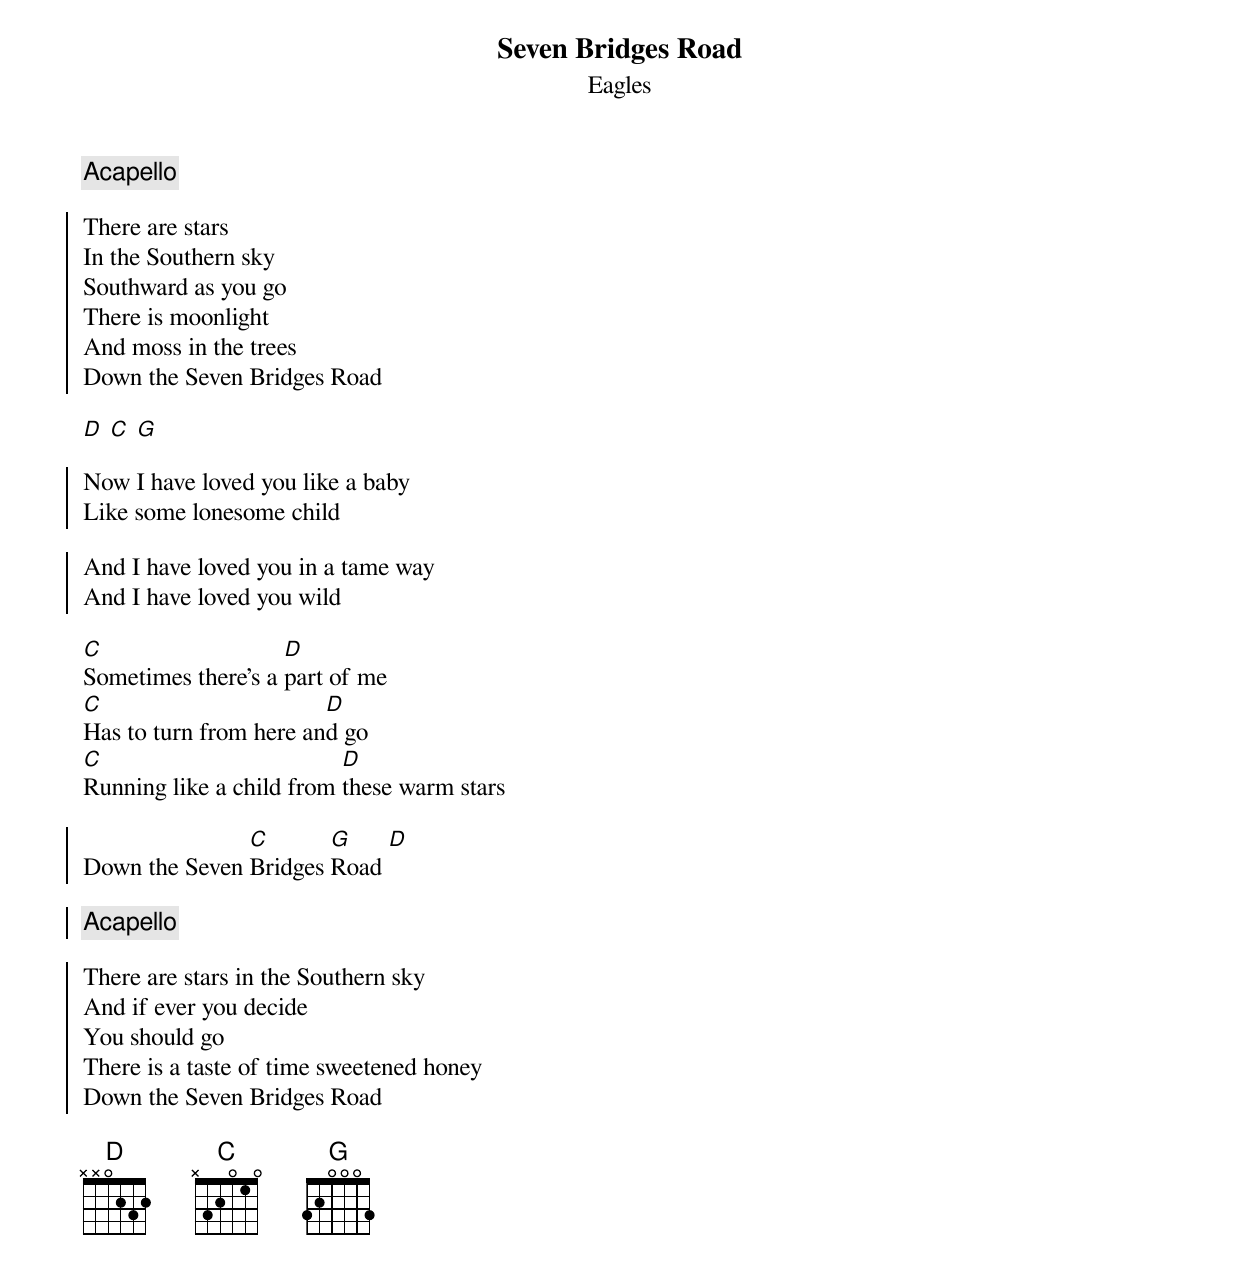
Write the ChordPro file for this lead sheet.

{title:Seven Bridges Road}
{subtitle:Eagles}
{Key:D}

{c:Acapello}

{soc}
There are stars
In the Southern sky
Southward as you go
There is moonlight
And moss in the trees
Down the Seven Bridges Road
{eoc}

[D] [C] [G]

{soc}
Now I have loved you like a baby
Like some lonesome child

And I have loved you in a tame way
And I have loved you wild
{eoc}

[C]Sometimes there's a [D]part of me
[C]Has to turn from here an[D]d go
[C]Running like a child from [D]these warm stars

{soc}
Down the Seven [C]Bridges [G]Road [D]

{c:Acapello}

There are stars in the Southern sky
And if ever you decide
You should go
There is a taste of time sweetened honey
Down the Seven Bridges Road

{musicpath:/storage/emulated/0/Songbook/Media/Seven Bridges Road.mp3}
